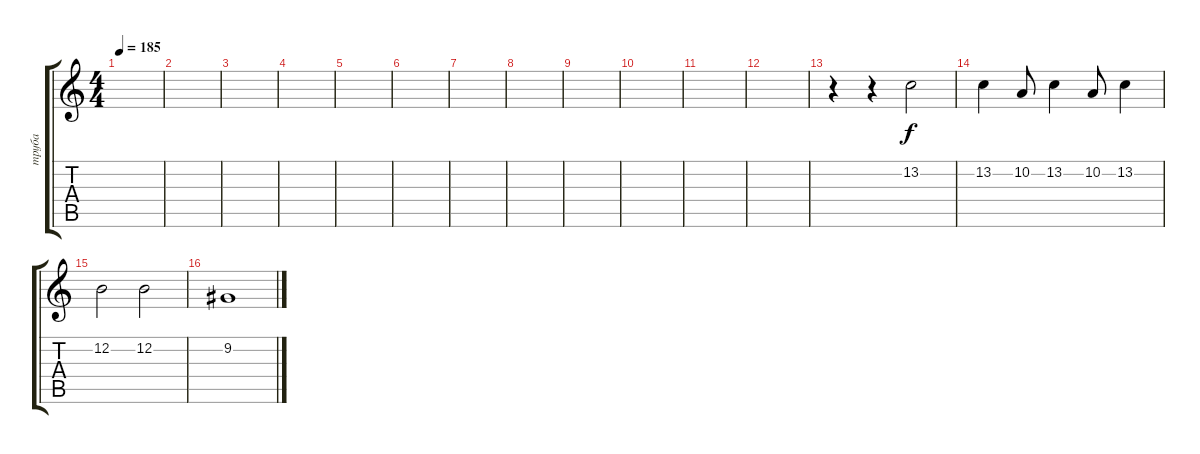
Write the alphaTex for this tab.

\track ("труба" "труба") {instrument altosax}
\staff {score tabs}
\tuning (E4 B3 G3 D3 A2 E2) {hide}
\ts (4 4)
\tempo 185
\clef g2
\ks c
|
|
|
|
|
|
|
|
|
|
|
|
r.4 r.4 13.2.2 |
13.2.4 10.2.8 13.2.4 10.2.8 13.2.4 |
12.2.2 12.2.2 |
9.2.1
